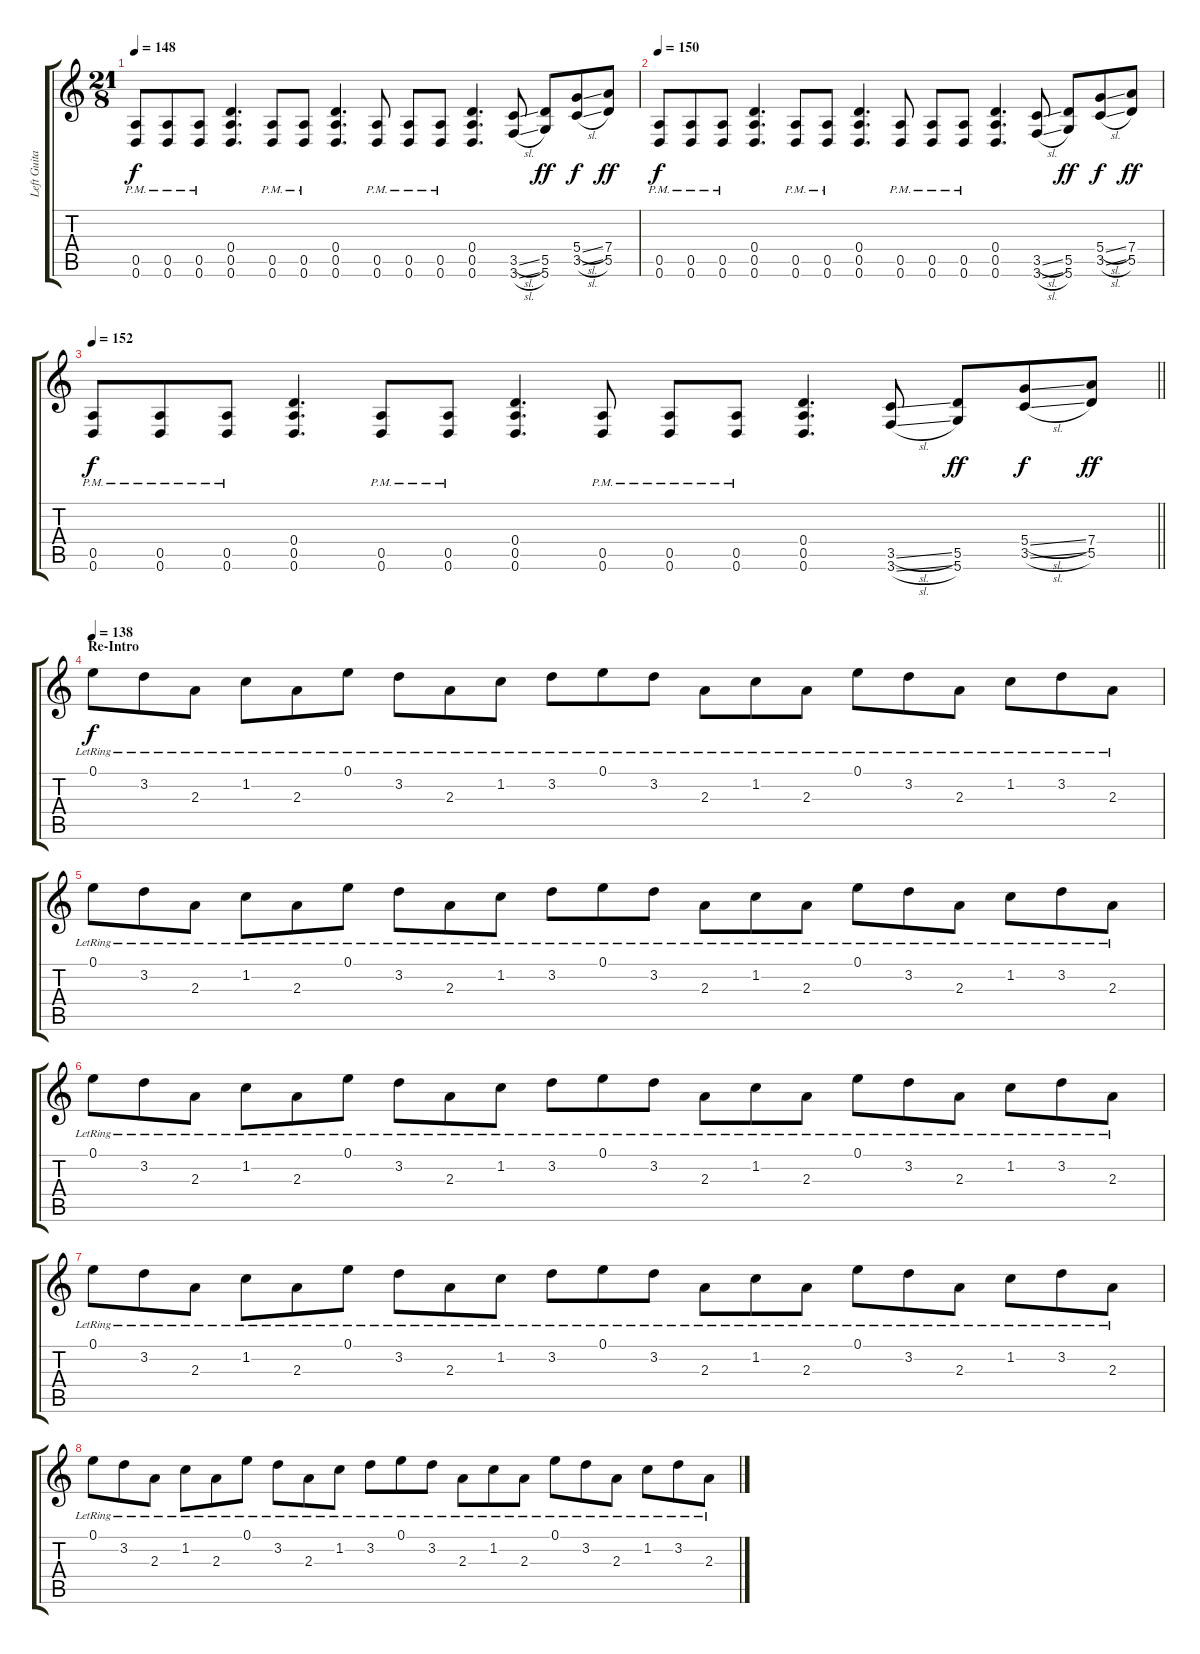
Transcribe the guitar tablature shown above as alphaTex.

\track ("Left Guitar" "Left Guita") {instrument distortionguitar}
\staff {score tabs}
\tuning (E4 B3 G3 D3 A2 D2) {hide}
\ts (21 8)
\tempo 148
\clef g2
\ks c
(0.5{pm} 0.6{pm}).8{dy f} (0.5{pm} 0.6{pm}).8 (0.5{pm} 0.6{pm}).8 (0.4 0.5 0.6).4{d} (0.5{pm} 0.6{pm}).8 (0.5{pm} 0.6{pm}).8 (0.4 0.5 0.6).4{d} (0.5{pm} 0.6{pm}).8 (0.5{pm} 0.6{pm}).8 (0.5{pm} 0.6{pm}).8 (0.4 0.5 0.6).4{d} (3.5{sl} 3.6{sl}).8 (5.5 5.6).8{dy ff} (5.4{sl} 3.5{sl}).8{dy f} (7.4 5.5).8{dy ff} |
\tempo 150
(0.5{pm} 0.6{pm}).8{dy f} (0.5{pm} 0.6{pm}).8 (0.5{pm} 0.6{pm}).8 (0.4 0.5 0.6).4{d} (0.5{pm} 0.6{pm}).8 (0.5{pm} 0.6{pm}).8 (0.4 0.5 0.6).4{d} (0.5{pm} 0.6{pm}).8 (0.5{pm} 0.6{pm}).8 (0.5{pm} 0.6{pm}).8 (0.4 0.5 0.6).4{d} (3.5{sl} 3.6{sl}).8 (5.5 5.6).8{dy ff} (5.4{sl} 3.5{sl}).8{dy f} (7.4 5.5).8{dy ff} |
\tempo 152
\barLineRight lightlight
(0.5{pm} 0.6{pm}).8{dy f} (0.5{pm} 0.6{pm}).8 (0.5{pm} 0.6{pm}).8 (0.4 0.5 0.6).4{d} (0.5{pm} 0.6{pm}).8 (0.5{pm} 0.6{pm}).8 (0.4 0.5 0.6).4{d} (0.5{pm} 0.6{pm}).8 (0.5{pm} 0.6{pm}).8 (0.5{pm} 0.6{pm}).8 (0.4 0.5 0.6).4{d} (3.5{sl} 3.6{sl}).8 (5.5 5.6).8{dy ff} (5.4{sl} 3.5{sl}).8{dy f} (7.4 5.5).8{dy ff} |
\section ("" "Re-Intro")
\tempo 138
0.1{lr}.8{dy f volume 11 instrument overdrivenguitar} 3.2{lr}.8 2.3{lr}.8 1.2{lr}.8 2.3{lr}.8 0.1{lr}.8 3.2{lr}.8 2.3{lr}.8 1.2{lr}.8 3.2{lr}.8 0.1{lr}.8 3.2{lr}.8 2.3{lr}.8 1.2{lr}.8 2.3{lr}.8 0.1{lr}.8 3.2{lr}.8 2.3{lr}.8 1.2{lr}.8 3.2{lr}.8 2.3{lr}.8 |
0.1{lr}.8 3.2{lr}.8 2.3{lr}.8 1.2{lr}.8 2.3{lr}.8 0.1{lr}.8 3.2{lr}.8 2.3{lr}.8 1.2{lr}.8 3.2{lr}.8 0.1{lr}.8 3.2{lr}.8 2.3{lr}.8 1.2{lr}.8 2.3{lr}.8 0.1{lr}.8 3.2{lr}.8 2.3{lr}.8 1.2{lr}.8 3.2{lr}.8 2.3{lr}.8 |
0.1{lr}.8 3.2{lr}.8 2.3{lr}.8 1.2{lr}.8 2.3{lr}.8 0.1{lr}.8 3.2{lr}.8 2.3{lr}.8 1.2{lr}.8 3.2{lr}.8 0.1{lr}.8 3.2{lr}.8 2.3{lr}.8 1.2{lr}.8 2.3{lr}.8 0.1{lr}.8 3.2{lr}.8 2.3{lr}.8 1.2{lr}.8 3.2{lr}.8 2.3{lr}.8 |
0.1{lr}.8 3.2{lr}.8 2.3{lr}.8 1.2{lr}.8 2.3{lr}.8 0.1{lr}.8 3.2{lr}.8 2.3{lr}.8 1.2{lr}.8 3.2{lr}.8 0.1{lr}.8 3.2{lr}.8 2.3{lr}.8 1.2{lr}.8 2.3{lr}.8 0.1{lr}.8 3.2{lr}.8 2.3{lr}.8 1.2{lr}.8 3.2{lr}.8 2.3{lr}.8 |
0.1{lr}.8 3.2{lr}.8 2.3{lr}.8 1.2{lr}.8 2.3{lr}.8 0.1{lr}.8 3.2{lr}.8 2.3{lr}.8 1.2{lr}.8 3.2{lr}.8 0.1{lr}.8 3.2{lr}.8 2.3{lr}.8 1.2{lr}.8 2.3{lr}.8 0.1{lr}.8 3.2{lr}.8 2.3{lr}.8 1.2{lr}.8 3.2{lr}.8 2.3{lr}.8
